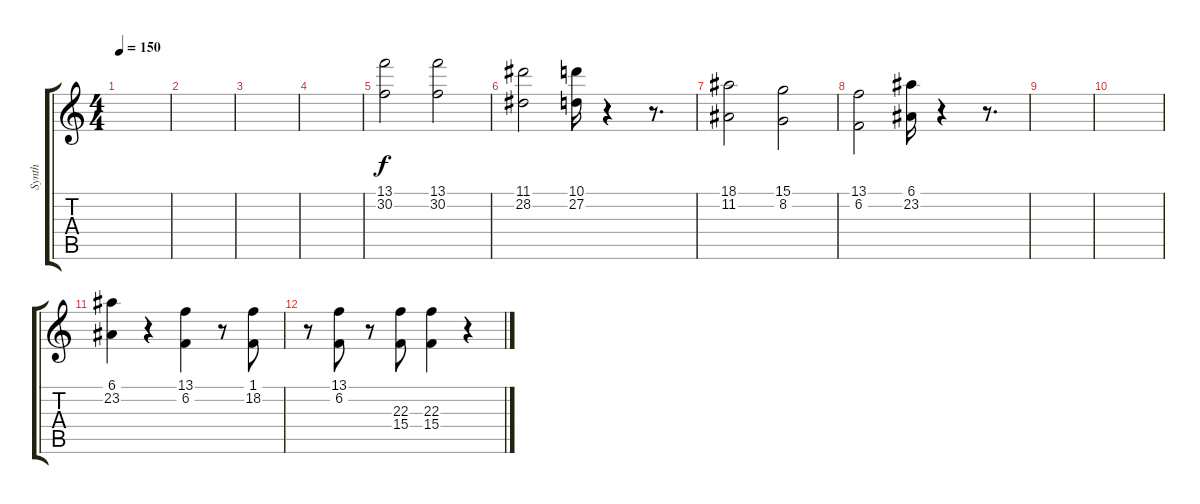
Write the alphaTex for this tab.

\track ("Synth" "Synth") {instrument rockorgan}
\staff {score tabs}
\tuning (E4 B3 G3 D3 A2 E2) {hide}
\ts (4 4)
\tempo 150
\clef g2
\ks c
|
|
|
|
(13.1 30.2).2 (13.1 30.2).2 |
(11.1 28.2).2 (10.1 27.2).16 r.4 r.8{d} |
(18.1 11.2).2 (15.1 8.2).2 |
(13.1 6.2).2 (6.1 23.2).16 r.4 r.8{d} |
|
|
(6.1 23.2).4 r.4 (13.1 6.2).4 r.8 (1.1 18.2).8 |
r.8 (13.1 6.2).8 r.8 (22.3 15.4).8 (22.3 15.4).4 r.4
